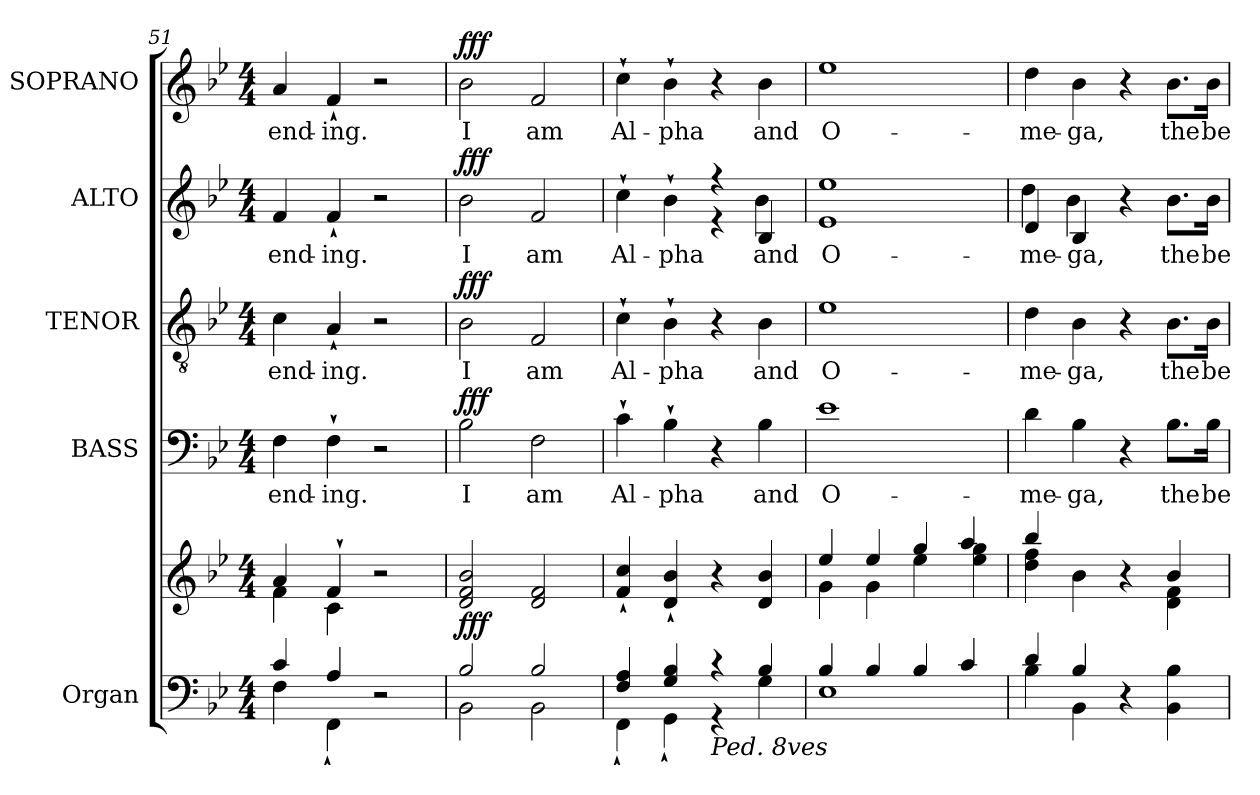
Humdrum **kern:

**kern	**kern	**dynam	**kern	**text	**dynam	**kern	**text	**dynam	**kern	**text	**dynam	**kern	**text	**dynam
*part5	*part5	*part5	*part4	*part4	*part4	*part3	*part3	*part3	*part2	*part2	*part2	*part1	*part1	*part1
*staff6	*staff5	*staff5/6	*staff4	*staff4	*staff4	*staff3	*staff3	*staff3	*staff2	*staff2	*staff2	*staff1	*staff1	*staff1
*I"Organ	*	*	*I"BASS	*	*	*I"TENOR	*	*	*I"ALTO	*	*	*I"SOPRANO	*	*
*I'Org.	*	*	*I'B.	*	*	*I'T.	*	*	*I'A.	*	*	*I'S.	*	*
*clefF4	*clefG2	*	*clefF4	*	*	*clefGv2	*	*	*clefG2	*	*	*clefG2	*	*
*	*	*	*	*	*	*ITrd7c12	*	*	*	*	*	*	*	*
*k[b-e-]	*k[b-e-]	*	*k[b-e-]	*	*	*k[b-e-]	*	*	*k[b-e-]	*	*	*k[b-e-]	*	*
*B-:	*B-:	*	*B-:	*	*	*B-:	*	*	*B-:	*	*	*B-:	*	*
*M4/4	*M4/4	*	*M4/4	*	*	*M4/4	*	*	*M4/4	*	*	*M4/4	*	*
=51	=51	=51	=51	=51	=51	=51	=51	=51	=51	=51	=51	=51	=51	=51
*^	*^	*	*	*	*	*	*	*	*	*	*	*	*	*
!	!	!	!	!	!	!LO:LY:b:color=#000000	!	!	!	!	!	!	!	!	!	!
!	!	!	!	!	!	!	!	!	!LO:LY:b:color=#000000	!	!	!	!	!	!	!
!	!	!	!	!	!	!	!	!	!	!	!	!LO:LY:b:color=#000000	!	!	!	!
!	!	!	!	!	!	!	!	!	!	!	!	!	!	!	!LO:LY:b:color=#000000	!
4ci/	4Fi\	4ai/	4fi\	.	4Fi\	end-	.	4Ci\	end-	.	4fi/	end-	.	4ai/	end-	.
!	!	!	!	!	!	!LO:LY:b:color=#000000	!	!	!	!	!	!	!	!	!	!
!	!	!	!	!	!	!	!	!	!LO:LY:b:color=#000000	!	!	!	!	!	!	!
!	!	!	!	!	!	!	!	!	!	!	!	!LO:LY:b:color=#000000	!	!	!	!
!	!	!	!	!	!	!	!	!	!	!	!	!	!	!	!LO:LY:b:color=#000000	!
4Ai/	4FF`i\	4f`i/	4ci\	.	4F`i\	-ing.	.	4AA`i/	-ing.	.	4f`i/	-ing.	.	4f`i/	-ing.	.
2r	2ryy	2r	2ryy	.	2r	.	.	2r	.	.	2r	.	.	2r	.	.
*	*	*v	*v	*	*	*	*	*	*	*	*	*	*	*	*	*
=52	=52	=52	=52	=52	=52	=52	=52	=52	=52	=52	=52	=52	=52	=52	=52
*	*	*^	*	*	*	*	*	*	*	*	*	*	*	*	*
!	!	!	!	!	!	!LO:LY:b:color=#000000	!	!	!	!	!	!	!	!	!	!
*	*	*v	*v	*	*	*	*	*	*	*	*	*	*	*	*	*
*	*	*^	*	*	*	*	*	*	*	*	*	*	*	*	*
!	!	!	!	!	!	!	!	!	!LO:LY:b:color=#000000	!	!	!	!	!	!	!
*	*	*v	*v	*	*	*	*	*	*	*	*	*	*	*	*	*
*	*	*^	*	*	*	*	*	*	*	*	*	*	*	*	*
!	!	!	!	!	!	!	!	!	!	!	!	!LO:LY:b:color=#000000	!	!	!	!
*	*	*v	*v	*	*	*	*	*	*	*	*	*	*	*	*	*
*	*	*^	*	*	*	*	*	*	*	*	*	*	*	*	*
!	!	!	!	!	!	!	!	!	!	!	!	!	!	!	!LO:LY:b:color=#000000	!
*	*	*v	*v	*	*	*	*	*	*	*	*	*	*	*	*	*
2B-i/	2BB-i\	2di/ 2fi 2b-i	fff	2B-i\	I	fff	2BB-i\	I	fff	2b-i\	I	fff	2b-i\	I	fff
!	!	!	!	!	!LO:LY:b:color=#000000	!	!	!	!	!	!	!	!	!	!
!	!	!	!	!	!	!	!	!LO:LY:b:color=#000000	!	!	!	!	!	!	!
!	!	!	!	!	!	!	!	!	!	!	!LO:LY:b:color=#000000	!	!	!	!
!	!	!	!	!	!	!	!	!	!	!	!	!	!	!LO:LY:b:color=#000000	!
2B-i/	2BB-i\	2di/ 2fi	.	2Fi\	am	.	2FFi/	am	.	2fi/	am	.	2fi/	am	.
=53	=53	=53	=53	=53	=53	=53	=53	=53	=53	=53	=53	=53	=53	=53	=53
!	!	!	!	!	!LO:LY:b:color=#000000	!	!	!	!	!	!	!	!	!	!
!	!	!	!	!	!	!	!	!LO:LY:b:color=#000000	!	!	!	!	!	!	!
!	!	!	!	!	!	!	!	!	!	!	!LO:LY:b:color=#000000	!	!	!	!
*	*	*	*	*	*	*	*	*	*	*^	*	*	*	*	*
*	*	*	*	*	*	*	*	*	*	*	*^	*	*	*	*	*
*	*	*	*	*	*	*	*	*	*	*	*	*^	*	*	*	*	*
!	!	!	!	!	!	!	!	!	!	!	!	!	!	!	!	!	!LO:LY:b:color=#000000	!
4Fi/ 4Ai	4FF`i\	4fi/` 4cci`	.	4c`i\	Al-	.	4C`i\	Al-	.	4cc`i\	2ryy	2ryy	2ryy	Al-	.	4cc`i\	Al-	.
!	!	!	!	!	!LO:LY:b:color=#000000	!	!	!	!	!	!	!	!	!	!	!	!	!
!	!	!	!	!	!	!	!	!LO:LY:b:color=#000000	!	!	!	!	!	!	!	!	!	!
!	!	!	!	!	!	!	!	!	!	!	!	!	!	!LO:LY:b:color=#000000	!	!	!	!
!	!	!	!	!	!	!	!	!	!	!	!	!	!	!	!	!	!LO:LY:b:color=#000000	!
4Gi/ 4B-i	4GG`i\	4di/` 4b-i`	.	4B-`i\	-pha	.	4BB-`i\	-pha	.	4b-`i\	.	.	.	-pha	.	4b-`i\	-pha	.
!LO:TX:b:i:t=Ped. 8ves	!	!	!	!	!	!	!	!	!	!	!	!	!	!	!	!	!	!
4r	4r	4r	.	4r	.	.	4r	.	.	4r	4ryy	4r	4ryy	.	.	4r	.	.
!	!	!	!	!	!LO:LY:b:color=#000000	!	!	!	!	!	!	!	!	!	!	!	!	!
!	!	!	!	!	!	!	!	!LO:LY:b:color=#000000	!	!	!	!	!	!	!	!	!	!
!	!	!	!	!	!	!	!	!	!	!	!	!	!	!LO:LY:b:color=#000000	!	!	!	!
!	!	!	!	!	!	!	!	!	!	!	!	!	!	!	!	!	!LO:LY:b:color=#000000	!
4B-i/	4Gi\	4di/ 4b-i	.	4B-i\	and	.	4BB-i\	and	.	4B-i/	4b-i\	4ryy	4ryy	and	.	4b-i\	and	.
*	*	*	*	*	*	*	*	*	*	*v	*v	*v	*v	*	*	*	*	*
!!LO:LB:g=z
=54	=54	=54	=54	=54	=54	=54	=54	=54	=54	=54	=54	=54	=54	=54	=54
*	*	*^	*	*	*	*	*	*	*	*	*	*	*	*	*
*	*	*	*	*	*	*	*	*	*	*	*^	*	*	*	*	*
*	*	*	*	*	*	*	*	*	*	*	*	*^	*	*	*	*	*
*	*	*	*	*	*	*	*	*	*	*	*	*	*^	*	*	*	*	*
!	!	!	!	!	!	!LO:LY:b:color=#000000	!	!	!	!	!	!	!	!	!	!	!	!	!
*	*	*	*	*	*	*	*	*	*	*	*v	*v	*v	*v	*	*	*	*	*
*	*	*	*	*	*	*	*	*	*	*	*^	*	*	*	*	*
*	*	*	*	*	*	*	*	*	*	*	*	*^	*	*	*	*	*
*	*	*	*	*	*	*	*	*	*	*	*	*	*^	*	*	*	*	*
!	!	!	!	!	!	!	!	!	!LO:LY:b:color=#000000	!	!	!	!	!	!	!	!	!	!
*	*	*	*	*	*	*	*	*	*	*	*v	*v	*v	*v	*	*	*	*	*
*	*	*	*	*	*	*	*	*	*	*	*^	*	*	*	*	*
*	*	*	*	*	*	*	*	*	*	*	*	*^	*	*	*	*	*
*	*	*	*	*	*	*	*	*	*	*	*	*	*^	*	*	*	*	*
!	!	!	!	!	!	!	!	!	!	!	!	!	!	!	!LO:LY:b:color=#000000	!	!	!	!
*	*	*	*	*	*	*	*	*	*	*	*	*v	*v	*v	*	*	*	*	*
*	*	*	*	*	*	*	*	*	*	*	*^	*^	*	*	*	*	*
!	!	!	!	!	!	!	!	!	!	!	!	!	!	!	!	!	!	!LO:LY:b:color=#000000	!
*	*	*	*	*	*	*	*	*	*	*	*	*v	*v	*v	*	*	*	*	*
4B-i/	1E-i	4ee-i/	4gi\	.	1e-i	O-	.	1E-i	O-	.	1e-i	1ee-i	O-	.	1ee-i	O-	.
4B-i/	.	4ee-i/	4gi\	.	.	.	.	.	.	.	.	.	.	.	.	.	.
4B-i/	.	4ggi/	4ee-i\	.	.	.	.	.	.	.	.	.	.	.	.	.	.
4ci/	.	4aai/	4ee-i\ 4ggi	.	.	.	.	.	.	.	.	.	.	.	.	.	.
*	*	*	*	*	*	*	*	*	*	*	*v	*v	*	*	*	*	*
=55	=55	=55	=55	=55	=55	=55	=55	=55	=55	=55	=55	=55	=55	=55	=55	=55
!	!	!	!	!	!	!LO:LY:b:color=#000000	!	!	!	!	!	!	!	!	!	!
!	!	!	!	!	!	!	!	!	!LO:LY:b:color=#000000	!	!	!	!	!	!	!
!	!	!	!	!	!	!	!	!	!	!	!	!LO:LY:b:color=#000000	!	!	!	!
*	*	*	*	*	*	*	*	*	*	*	*^	*	*	*	*	*
*	*	*	*	*	*	*	*	*	*	*	*	*^	*	*	*	*	*
*	*	*	*	*	*	*	*	*	*	*	*	*	*^	*	*	*	*	*
!	!	!	!	!	!	!	!	!	!	!	!	!	!	!	!	!	!	!LO:LY:b:color=#000000	!
4di/	4B-i\	4bb-i/	4ddi\ 4ffi	.	4di\	-me-	.	4Di\	-me-	.	4di/	4ddi\	2ryy	2ryy	-me-	.	4ddi\	-me-	.
!	!	!	!	!	!	!LO:LY:b:color=#000000	!	!	!	!	!	!	!	!	!	!	!	!	!
!	!	!	!	!	!	!	!	!	!LO:LY:b:color=#000000	!	!	!	!	!	!	!	!	!	!
!	!	!	!	!	!	!	!	!	!	!	!	!	!	!	!LO:LY:b:color=#000000	!	!	!	!
!	!	!	!	!	!	!	!	!	!	!	!	!	!	!	!	!	!	!LO:LY:b:color=#000000	!
4B-i/	4BB-i\	4b-i\	4ryy	.	4B-i\	-ga,	.	4BB-i\	-ga,	.	4B-i/	4b-i\	.	.	-ga,	.	4b-i\	-ga,	.
4r	2ryy	4r	4ryy	.	4r	.	.	4r	.	.	4r	2ryy	2ryy	2ryy	.	.	4r	.	.
!	!	!	!	!	!	!LO:LY:b:color=#000000	!	!	!	!	!	!	!	!	!	!	!	!	!
!	!	!	!	!	!	!	!	!	!LO:LY:b:color=#000000	!	!	!	!	!	!	!	!	!	!
!	!	!	!	!	!	!	!	!	!	!	!	!	!	!	!LO:LY:b:color=#000000	!	!	!	!
!	!	!	!	!	!	!	!	!	!	!	!	!	!	!	!	!	!	!LO:LY:b:color=#000000	!
4BB-i\ 4B-i	.	4b-i/	4di\ 4fi	.	8.B-i\L	the	.	8.BB-i\L	the	.	8.b-i\L	.	.	.	the	.	8.b-i\L	the	.
!	!	!	!	!	!	!LO:LY:b:color=#000000	!	!	!	!	!	!	!	!	!	!	!	!	!
!	!	!	!	!	!	!	!	!	!LO:LY:b:color=#000000	!	!	!	!	!	!	!	!	!	!
!	!	!	!	!	!	!	!	!	!	!	!	!	!	!	!LO:LY:b:color=#000000	!	!	!	!
!	!	!	!	!	!	!	!	!	!	!	!	!	!	!	!	!	!	!LO:LY:b:color=#000000	!
.	.	.	.	.	16B-i\Jk	be-	.	16BB-i\Jk	be-	.	16b-i\Jk	.	.	.	be-	.	16b-i\Jk	be-	.
*v	*v	*	*	*	*	*	*	*	*	*	*v	*v	*v	*v	*	*	*	*	*
*	*v	*v	*	*	*	*	*	*	*	*	*	*	*	*	*
=	=	=	=	=	=	=	=	=	=	=	=	=	=	=
*-	*-	*-	*-	*-	*-	*-	*-	*-	*-	*-	*-	*-	*-	*-
